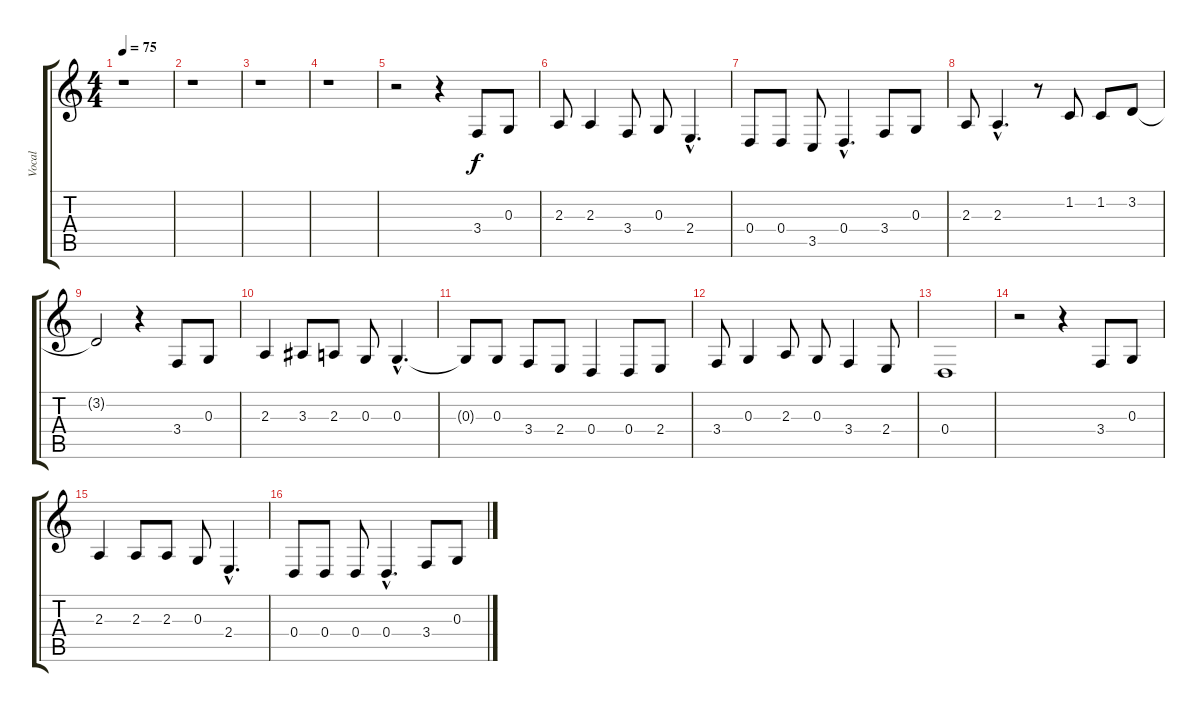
\track ("Vocal" "Vocal") {instrument honkytonkpiano}
\staff {score tabs}
\tuning (E4 B3 G3 D3 A2 E2) {hide}
\ts (4 4)
\tempo 75
\clef g2
\ks c
r.1{dy f instrument honkytonkpiano} |
r.1 |
r.1 |
r.1 |
r.2 r.4 3.4.8 0.3.8 |
2.3.8 2.3.4 3.4.8 0.3.8 2.4{hac}.4{d} |
0.4.8 0.4.8 3.5.8 0.4{hac}.4{d} 3.4.8 0.3.8 |
2.3.8 2.3{hac}.4{d} r.8 1.2.8 1.2.8 3.2.8 |
3.2{t}.2 r.4 3.4.8 0.3.8 |
2.3.4 3.3.8 2.3.8 0.3.8 0.3{hac}.4{d} |
0.3{t}.8 0.3.8 3.4.8 2.4.8 0.4.4 0.4.8 2.4.8 |
3.4.8 0.3.4 2.3.8 0.3.8 3.4.4 2.4.8 |
0.4.1 |
r.2 r.4 3.4.8 0.3.8 |
2.3.4 2.3.8 2.3.8 0.3.8 2.4{hac}.4{d} |
0.4.8 0.4.8 0.4.8 0.4{hac}.4{d} 3.4.8 0.3.8
